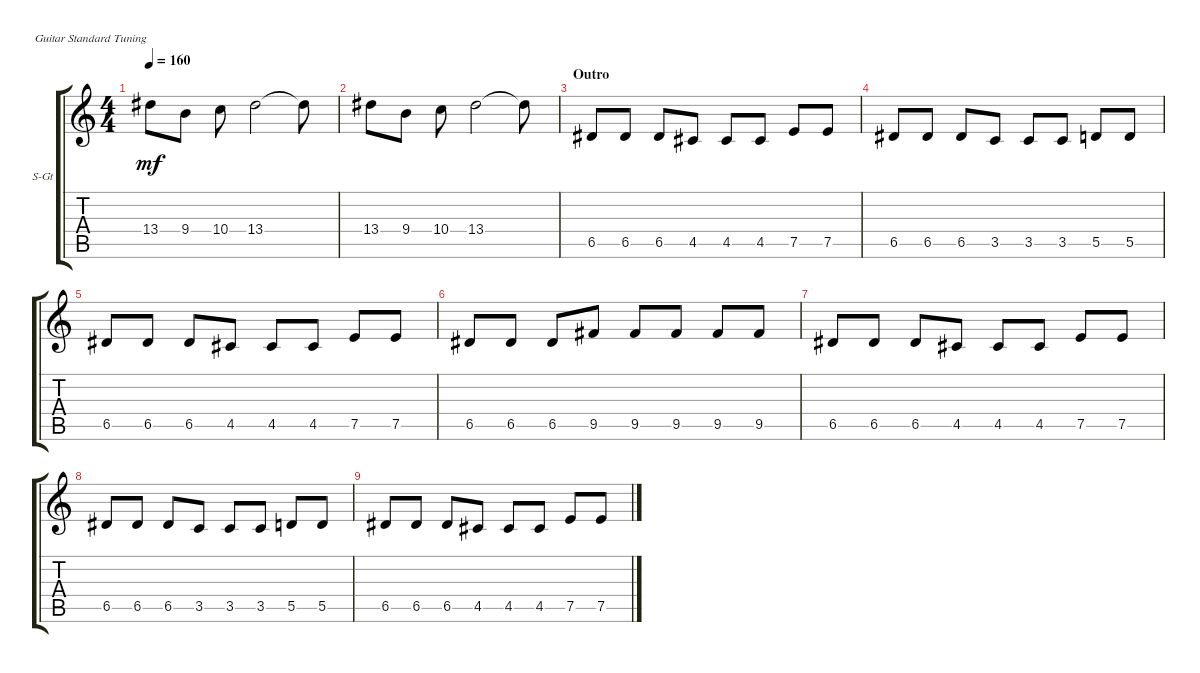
\defaultSystemsLayout 4
\bracketExtendMode groupsimilarinstruments
\firstSystemTrackNameOrientation horizontal
\otherSystemsTrackNameOrientation horizontal
\track ("Solo Guitar" "S-Gt") {instrument distortionguitar}
\staff {score tabs}
\tuning (E4 B3 G3 D3 A2 E2)
\ts (4 4)
\tempo 160
\clef g2
\ks c
13.4.8{dy mf} 9.4.8 10.4.8 13.4.2 13.4{t}.8 |
13.4.8 9.4.8 10.4.8 13.4.2 13.4{t}.8 |
\section ("" "Outro")
6.5.8 6.5.8 6.5.8 4.5.8 4.5.8 4.5.8 7.5.8 7.5.8 |
6.5.8 6.5.8 6.5.8 3.5.8 3.5.8 3.5.8 5.5.8 5.5.8 |
6.5.8 6.5.8 6.5.8 4.5.8 4.5.8 4.5.8 7.5.8 7.5.8 |
6.5.8 6.5.8 6.5.8 9.5.8 9.5.8 9.5.8 9.5.8 9.5.8 |
6.5.8 6.5.8 6.5.8 4.5.8 4.5.8 4.5.8 7.5.8 7.5.8 |
6.5.8 6.5.8 6.5.8 3.5.8 3.5.8 3.5.8 5.5.8 5.5.8 |
6.5.8 6.5.8 6.5.8 4.5.8 4.5.8 4.5.8 7.5.8 7.5.8
